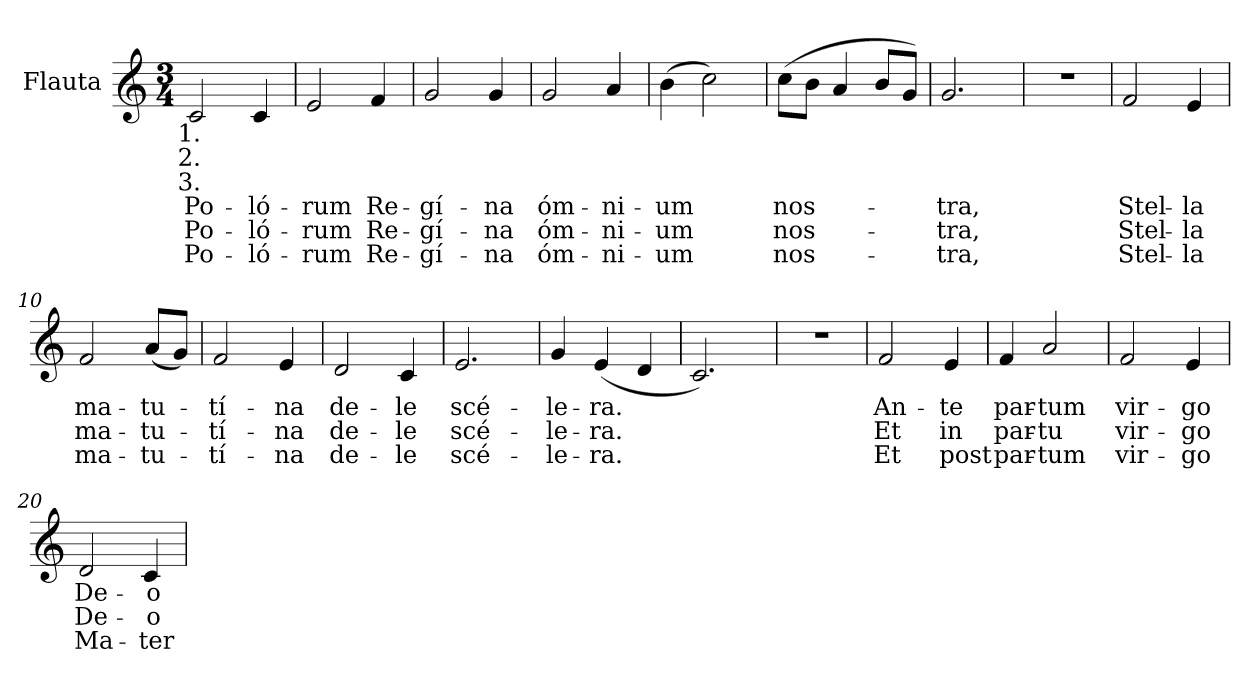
**kern	**text	**text	**text
*part1	*part1	*part1	*part1
*staff1	*staff1	*staff1	*staff1
*I"Flauta	*	*	*
*I'Fl.	*	*	*
!!LO:PB:g=z
*clefG2	*	*	*
*k[]	*	*	*
*C:	*	*	*
*M3/4	*	*	*
*MM60	*	*	*
=1	=1	=1	=1
!LO:TX:b:cj:t=1.	!	!	!
!LO:TX:b:cj:t=2.	!	!	!
!LO:TX:b:cj:t=3.	!	!	!
!	!LO:LY:b:color=#000000	!LO:LY:b:color=#000000	!LO:LY:b:color=#000000
2ci/	Po-	Po-	Po-
!	!LO:LY:b:color=#000000	!LO:LY:b:color=#000000	!LO:LY:b:color=#000000
4ci/	-ló-	-ló-	-ló-
=2	=2	=2	=2
!	!LO:LY:b:color=#000000	!LO:LY:b:color=#000000	!LO:LY:b:color=#000000
2ei/	-rum	-rum	-rum
!	!LO:LY:b:color=#000000	!LO:LY:b:color=#000000	!LO:LY:b:color=#000000
4fi/	Re-	Re-	Re-
=3	=3	=3	=3
!	!LO:LY:b:color=#000000	!LO:LY:b:color=#000000	!LO:LY:b:color=#000000
2gi/	-gí-	-gí-	-gí-
!	!LO:LY:b:color=#000000	!LO:LY:b:color=#000000	!LO:LY:b:color=#000000
4gi/	-na	-na	-na
=4	=4	=4	=4
!	!LO:LY:b:color=#000000	!LO:LY:b:color=#000000	!LO:LY:b:color=#000000
2gi/	óm-	óm-	óm-
!	!LO:LY:b:color=#000000	!LO:LY:b:color=#000000	!LO:LY:b:color=#000000
4ai/	-ni-	-ni-	-ni-
=5	=5	=5	=5
!	!LO:LY:b:color=#000000	!LO:LY:b:color=#000000	!LO:LY:b:color=#000000
(4bi\	-um	-um	-um
2cci\)	.	.	.
=6	=6	=6	=6
!	!LO:LY:b:color=#000000	!LO:LY:b:color=#000000	!LO:LY:b:color=#000000
(8cci\L	nos-	nos-	nos-
8bi\J	.	.	.
4ai/	.	.	.
8bi/L	.	.	.
8gi/J)	.	.	.
=7	=7	=7	=7
!	!LO:LY:b:color=#000000	!LO:LY:b:color=#000000	!LO:LY:b:color=#000000
2.gi/	-tra,	-tra,	-tra,
=8	=8	=8	=8
!LO:N:vis=1	!	!	!
2.r	.	.	.
!!LO:LB:g=z
=9	=9	=9	=9
!	!LO:LY:b:color=#000000	!LO:LY:b:color=#000000	!LO:LY:b:color=#000000
2fi/	Stel-	Stel-	Stel-
!	!LO:LY:b:color=#000000	!LO:LY:b:color=#000000	!LO:LY:b:color=#000000
4ei/	-la	-la	-la
=10	=10	=10	=10
!	!LO:LY:b:color=#000000	!LO:LY:b:color=#000000	!LO:LY:b:color=#000000
2fi/	ma-	ma-	ma-
!	!LO:LY:b:color=#000000	!LO:LY:b:color=#000000	!LO:LY:b:color=#000000
(8ai/L	-tu-	-tu-	-tu-
8gi/J)	.	.	.
=11	=11	=11	=11
!	!LO:LY:b:color=#000000	!LO:LY:b:color=#000000	!LO:LY:b:color=#000000
2fi/	-tí-	-tí-	-tí-
!	!LO:LY:b:color=#000000	!LO:LY:b:color=#000000	!LO:LY:b:color=#000000
4ei/	-na	-na	-na
=12	=12	=12	=12
!	!LO:LY:b:color=#000000	!LO:LY:b:color=#000000	!LO:LY:b:color=#000000
2di/	de-	de-	de-
!	!LO:LY:b:color=#000000	!LO:LY:b:color=#000000	!LO:LY:b:color=#000000
4ci/	-le	-le	-le
=13	=13	=13	=13
!	!LO:LY:b:color=#000000	!LO:LY:b:color=#000000	!LO:LY:b:color=#000000
2.ei/	scé-	scé-	scé-
=14	=14	=14	=14
!	!LO:LY:b:color=#000000	!LO:LY:b:color=#000000	!LO:LY:b:color=#000000
4gi/	-le-	-le-	-le-
!	!LO:LY:b:color=#000000	!LO:LY:b:color=#000000	!LO:LY:b:color=#000000
(4ei/	-ra.	-ra.	-ra.
4di/	.	.	.
=15	=15	=15	=15
2.ci/)	.	.	.
=16	=16	=16	=16
!LO:N:vis=1	!	!	!
2.r	.	.	.
!!LO:LB:g=z
=17	=17	=17	=17
!	!LO:LY:b:color=#000000	!LO:LY:b:color=#000000	!LO:LY:b:color=#000000
2fi/	An-	Et	Et
!	!LO:LY:b:color=#000000	!LO:LY:b:color=#000000	!LO:LY:b:color=#000000
4ei/	-te	in	post
=18	=18	=18	=18
!	!LO:LY:b:color=#000000	!LO:LY:b:color=#000000	!LO:LY:b:color=#000000
4fi/	par-	par-	par-
!	!LO:LY:b:color=#000000	!LO:LY:b:color=#000000	!LO:LY:b:color=#000000
2ai/	-tum	-tu	-tum
=19	=19	=19	=19
!	!LO:LY:b:color=#000000	!LO:LY:b:color=#000000	!LO:LY:b:color=#000000
2fi/	vir-	vir-	vir-
!	!LO:LY:b:color=#000000	!LO:LY:b:color=#000000	!LO:LY:b:color=#000000
4ei/	-go	-go	-go
=20	=20	=20	=20
!	!LO:LY:b:color=#000000	!LO:LY:b:color=#000000	!LO:LY:b:color=#000000
2di/	De-	De-	Ma-
!	!LO:LY:b:color=#000000	!LO:LY:b:color=#000000	!LO:LY:b:color=#000000
4ci/	-o	-o	-ter
=	=	=	=
*-	*-	*-	*-
